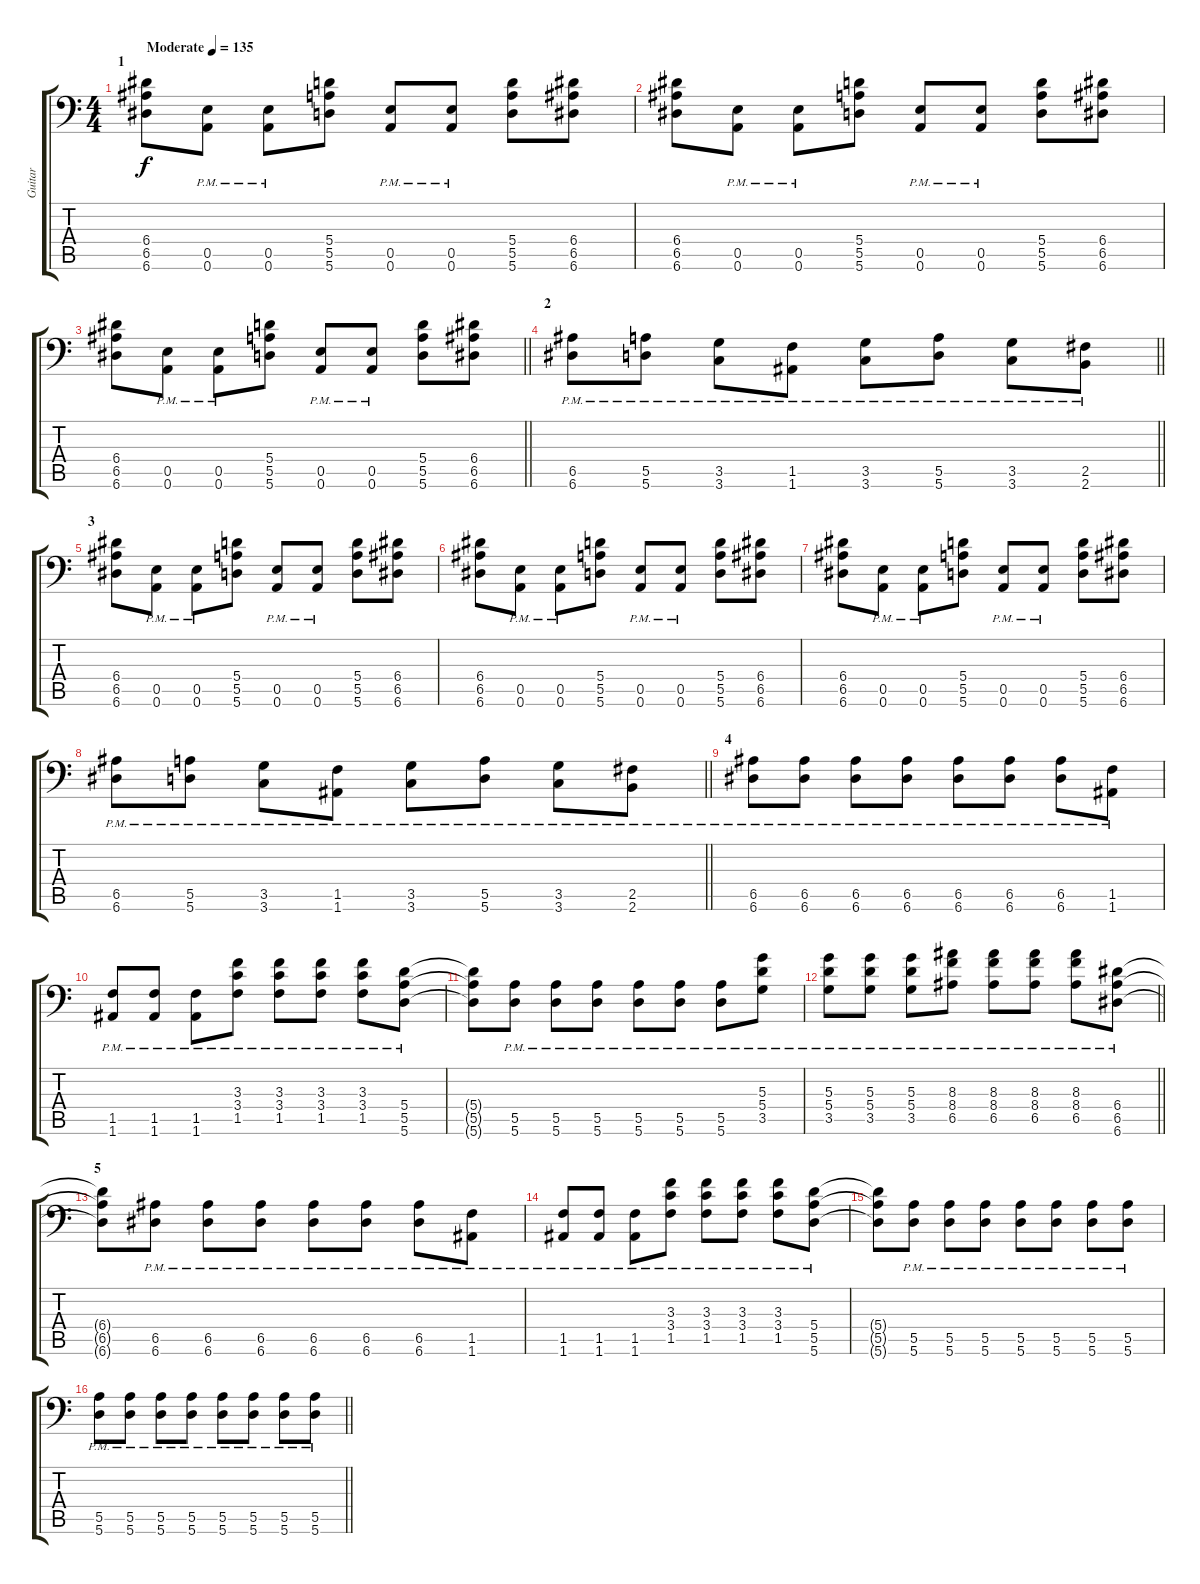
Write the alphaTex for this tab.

\track ("Guitar" "Guitar") {instrument overdrivenguitar}
\staff {score tabs}
\tuning (B3 Gb3 D3 A2 E2 A1) {hide}
\ts (4 4)
\section ("" "1")
\tempo (135 "Moderate")
\clef f4
\ks c
(6.4 6.5 6.6).8{dy f instrument overdrivenguitar} (0.5{pm} 0.6{pm}).8 (0.5{pm} 0.6{pm}).8 (5.4 5.5 5.6).8 (0.5{pm} 0.6{pm}).8 (0.5{pm} 0.6{pm}).8 (5.4 5.5 5.6).8 (6.4 6.5 6.6).8 |
(6.4 6.5 6.6).8 (0.5{pm} 0.6{pm}).8 (0.5{pm} 0.6{pm}).8 (5.4 5.5 5.6).8 (0.5{pm} 0.6{pm}).8 (0.5{pm} 0.6{pm}).8 (5.4 5.5 5.6).8 (6.4 6.5 6.6).8 |
\barLineRight lightlight
(6.4 6.5 6.6).8 (0.5{pm} 0.6{pm}).8 (0.5{pm} 0.6{pm}).8 (5.4 5.5 5.6).8 (0.5{pm} 0.6{pm}).8 (0.5{pm} 0.6{pm}).8 (5.4 5.5 5.6).8 (6.4 6.5 6.6).8 |
\section ("" "2")
\barLineRight lightlight
(6.5{pm} 6.6{pm}).8 (5.5{pm} 5.6{pm}).8 (3.5{pm} 3.6{pm}).8 (1.5{pm} 1.6{pm}).8 (3.5{pm} 3.6{pm}).8 (5.5{pm} 5.6{pm}).8 (3.5{pm} 3.6{pm}).8 (2.5{pm} 2.6{pm}).8 |
\section ("" "3")
(6.4 6.5 6.6).8 (0.5{pm} 0.6{pm}).8 (0.5{pm} 0.6{pm}).8 (5.4 5.5 5.6).8 (0.5{pm} 0.6{pm}).8 (0.5{pm} 0.6{pm}).8 (5.4 5.5 5.6).8 (6.4 6.5 6.6).8 |
(6.4 6.5 6.6).8 (0.5{pm} 0.6{pm}).8 (0.5{pm} 0.6{pm}).8 (5.4 5.5 5.6).8 (0.5{pm} 0.6{pm}).8 (0.5{pm} 0.6{pm}).8 (5.4 5.5 5.6).8 (6.4 6.5 6.6).8 |
(6.4 6.5 6.6).8 (0.5{pm} 0.6{pm}).8 (0.5{pm} 0.6{pm}).8 (5.4 5.5 5.6).8 (0.5{pm} 0.6{pm}).8 (0.5{pm} 0.6{pm}).8 (5.4 5.5 5.6).8 (6.4 6.5 6.6).8 |
\barLineRight lightlight
(6.5{pm} 6.6{pm}).8 (5.5{pm} 5.6{pm}).8 (3.5{pm} 3.6{pm}).8 (1.5{pm} 1.6{pm}).8 (3.5{pm} 3.6{pm}).8 (5.5{pm} 5.6{pm}).8 (3.5{pm} 3.6{pm}).8 (2.5{pm} 2.6{pm}).8 |
\section ("" "4")
(6.5{pm} 6.6{pm}).8 (6.5{pm} 6.6{pm}).8 (6.5{pm} 6.6{pm}).8 (6.5{pm} 6.6{pm}).8 (6.5{pm} 6.6{pm}).8 (6.5{pm} 6.6{pm}).8 (6.5{pm} 6.6{pm}).8 (1.5{pm} 1.6{pm}).8 |
(1.5{pm} 1.6{pm}).8 (1.5{pm} 1.6{pm}).8 (1.5{pm} 1.6{pm}).8 (3.3{pm} 3.4{pm} 1.5{pm}).8 (3.3{pm} 3.4{pm} 1.5{pm}).8 (3.3{pm} 3.4{pm} 1.5{pm}).8 (3.3{pm} 3.4{pm} 1.5{pm}).8 (5.4{pm} 5.5{pm} 5.6{pm}).8 |
(5.4{t} 5.5{t} 5.6{t}).8 (5.5{pm} 5.6{pm}).8 (5.5{pm} 5.6{pm}).8 (5.5{pm} 5.6{pm}).8 (5.5{pm} 5.6{pm}).8 (5.5{pm} 5.6{pm}).8 (5.5{pm} 5.6{pm}).8 (5.3{pm} 5.4{pm} 3.5{pm}).8 |
\barLineRight lightlight
(5.3{pm} 5.4{pm} 3.5{pm}).8 (5.3{pm} 5.4{pm} 3.5{pm}).8 (5.3{pm} 5.4{pm} 3.5{pm}).8 (8.3{pm} 8.4{pm} 6.5{pm}).8 (8.3{pm} 8.4{pm} 6.5{pm}).8 (8.3{pm} 8.4{pm} 6.5{pm}).8 (8.3 8.4{pm} 6.5{pm}).8 (6.4{pm} 6.5{pm} 6.6{pm}).8 |
\section ("" "5")
(6.4{t} 6.5{t} 6.6{t}).8 (6.5{pm} 6.6{pm}).8 (6.5{pm} 6.6{pm}).8 (6.5{pm} 6.6{pm}).8 (6.5{pm} 6.6{pm}).8 (6.5{pm} 6.6{pm}).8 (6.5{pm} 6.6{pm}).8 (1.5{pm} 1.6{pm}).8 |
(1.5{pm} 1.6{pm}).8 (1.5{pm} 1.6{pm}).8 (1.5{pm} 1.6{pm}).8 (3.3{pm} 3.4{pm} 1.5{pm}).8 (3.3{pm} 3.4{pm} 1.5{pm}).8 (3.3{pm} 3.4{pm} 1.5{pm}).8 (3.3{pm} 3.4{pm} 1.5{pm}).8 (5.4{pm} 5.5{pm} 5.6{pm}).8 |
(5.4{t} 5.5{t} 5.6{t}).8 (5.5{pm} 5.6{pm}).8 (5.5{pm} 5.6{pm}).8 (5.5{pm} 5.6{pm}).8 (5.5{pm} 5.6{pm}).8 (5.5{pm} 5.6{pm}).8 (5.5{pm} 5.6{pm}).8 (5.5{pm} 5.6{pm}).8 |
\barLineRight lightlight
(5.5{pm} 5.6{pm}).8 (5.5{pm} 5.6{pm}).8 (5.5{pm} 5.6{pm}).8 (5.5{pm} 5.6{pm}).8 (5.5{pm} 5.6{pm}).8 (5.5{pm} 5.6{pm}).8 (5.5{pm} 5.6{pm}).8 (5.5{pm} 5.6{pm}).8
